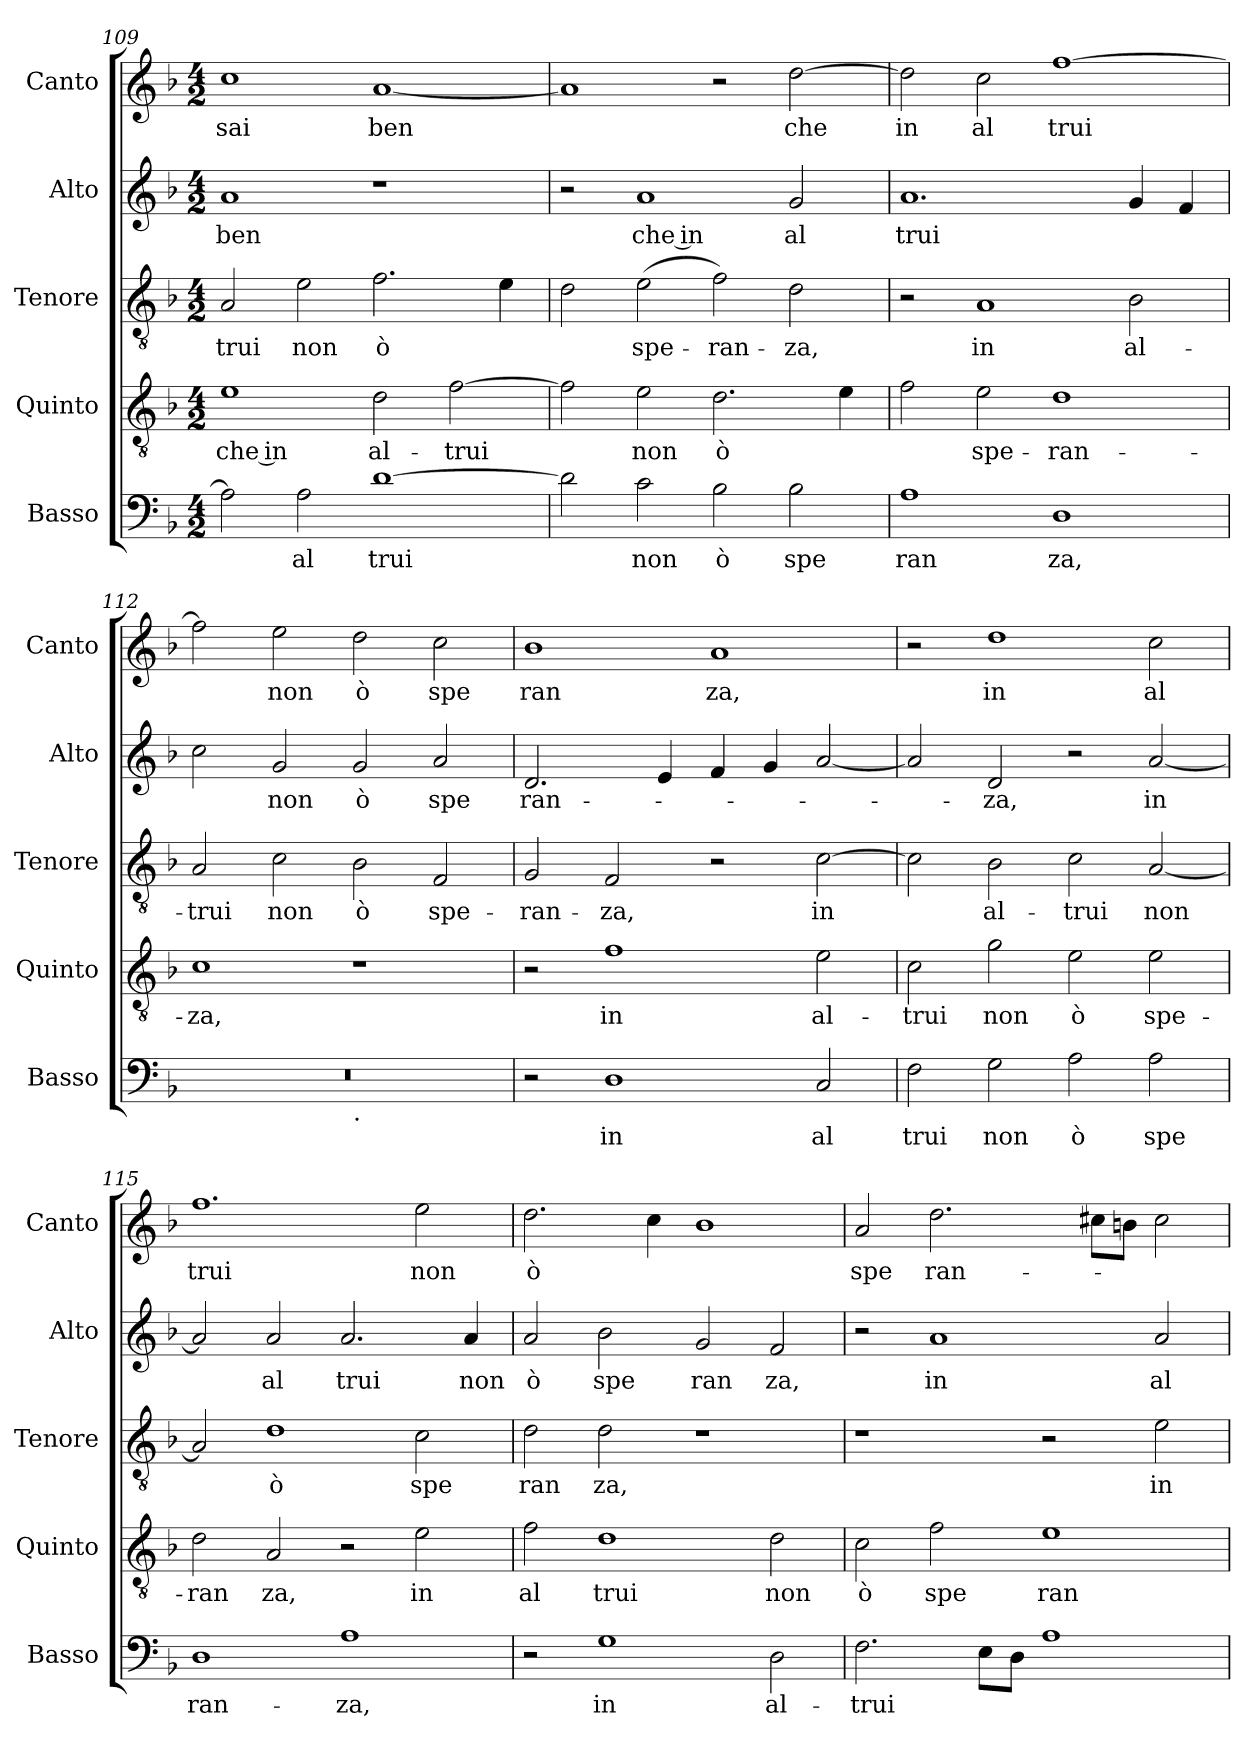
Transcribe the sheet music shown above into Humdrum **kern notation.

**kern	**text	**kern	**text	**kern	**text	**kern	**text	**kern	**text
*part5	*part5	*part4	*part4	*part3	*part3	*part2	*part2	*part1	*part1
*staff5	*staff5	*staff4	*staff4	*staff3	*staff3	*staff2	*staff2	*staff1	*staff1
*I"Basso	*	*I"Quinto	*	*I"Tenore	*	*I"Alto	*	*I"Canto	*
*I'Basso	*	*I'Quinto	*	*I'Tenore	*	*I'Alto	*	*I'Canto	*
*clefF4	*	*clefGv2	*	*clefGv2	*	*clefG2	*	*clefG2	*
*k[b-]	*	*k[b-]	*	*k[b-]	*	*k[b-]	*	*k[b-]	*
*F:	*	*F:	*	*F:	*	*F:	*	*F:	*
*M4/2	*	*M4/2	*	*M4/2	*	*M4/2	*	*M4/2	*
=109	=109	=109	=109	=109	=109	=109	=109	=109	=109
2A\]	.	1e	che in	2A/	-trui	1a	ben	1cc	sai
2A\	al	.	.	2e\	non	.	.	.	.
[1d	trui	2d\	al-	2.f\	ò	1r	.	[1a	ben
.	.	[2f\	-trui	.	.	.	.	.	.
.	.	.	.	4e\	.	.	.	.	.
=110	=110	=110	=110	=110	=110	=110	=110	=110	=110
2d\]	.	2f\]	.	2d\	.	2r	.	1a]	.
2c\	non	2e\	non	(>2e\	spe-	1a	che in	.	.
2B-\	ò	2.d\	ò	2f\)	-ran-	.	.	2r	.
2B-\	spe	.	.	2d\	-za,	2g/	al	[2dd\	che
.	.	4e\	.	.	.	.	.	.	.
!!LO:LB:g=z
=111	=111	=111	=111	=111	=111	=111	=111	=111	=111
1A	ran	2f\	.	2r	.	1.a	trui	2dd\]	in
.	.	2e\	spe-	1A	in	.	.	2cc\	al
1D	za,	1d	-ran-	.	.	.	.	[1ff	trui
.	.	.	.	2B-\	al-	4g/	.	.	.
.	.	.	.	.	.	4f/	.	.	.
=112	=112	=112	=112	=112	=112	=112	=112	=112	=112
*^	*	*	*	*	*	*	*	*	*
0r	1ryy	.	1c	-za,	2A/	-trui	2cc\	.	2ff\]	.
.	.	.	.	.	2c\	non	2g/	non	2ee\	non
!	!LO:TX:b:t=.	!	!	!	!	!	!	!	!	!
.	1ryy	.	1r	.	2B-\	ò	2g/	ò	2dd\	ò
.	.	.	.	.	2F/	spe-	2a/	spe	2cc\	spe
*v	*v	*	*	*	*	*	*	*	*	*
=113	=113	=113	=113	=113	=113	=113	=113	=113	=113
2r	.	2r	.	2G/	-ran-	2.d/	ran-	1b-	ran
1D	in	1f	in	2F/	-za,	.	.	.	.
.	.	.	.	.	.	4e/	.	.	.
.	.	.	.	2r	.	4f/	.	1a	za,
.	.	.	.	.	.	4g/	.	.	.
2C/	al	2e\	al-	[2c\	in	[2a/	.	.	.
=114	=114	=114	=114	=114	=114	=114	=114	=114	=114
2F\	trui	2c\	-trui	2c\]	.	2a/]	.	2r	.
2G\	non	2g\	non	2B-\	al-	2d/	-za,	1dd	in
2A\	ò	2e\	ò	2c\	-trui	2r	.	.	.
2A\	spe	2e\	spe-	[2A/	non	[2a/	in	2cc\	al
!!LO:PB:g=z
=115	=115	=115	=115	=115	=115	=115	=115	=115	=115
1D	ran-	2d\	-ran	2A/]	.	2a/]	.	1.ff	trui
.	.	2A/	za,	1d	ò	2a/	al	.	.
1A	-za,	2r	.	.	.	2.a/	trui	.	.
.	.	2e\	in	2c\	spe	.	.	2ee\	non
.	.	.	.	.	.	4a/	non	.	.
=116	=116	=116	=116	=116	=116	=116	=116	=116	=116
2r	.	2f\	al	2d\	ran	2a/	ò	2.dd\	ò
1G	in	1d	trui	2d\	za,	2b-\	spe	.	.
.	.	.	.	.	.	.	.	4cc\	.
.	.	.	.	1r	.	2g/	ran	1b-	.
2D\	al-	2d\	non	.	.	2f/	za,	.	.
=117	=117	=117	=117	=117	=117	=117	=117	=117	=117
2.F\	-trui	2c\	ò	1r	.	2r	.	2a/	spe
.	.	2f\	spe	.	.	1a	in	2.dd\	ran-
8E\L	.	.	.	.	.	.	.	.	.
8D\J	.	.	.	.	.	.	.	.	.
1A	.	1e	ran	2r	.	.	.	.	.
.	.	.	.	.	.	.	.	8cc#X\L	.
.	.	.	.	.	.	.	.	8bn\J	.
.	.	.	.	2e\	in	2a/	al	2cc#\	.
=	=	=	=	=	=	=	=	=	=
*-	*-	*-	*-	*-	*-	*-	*-	*-	*-
